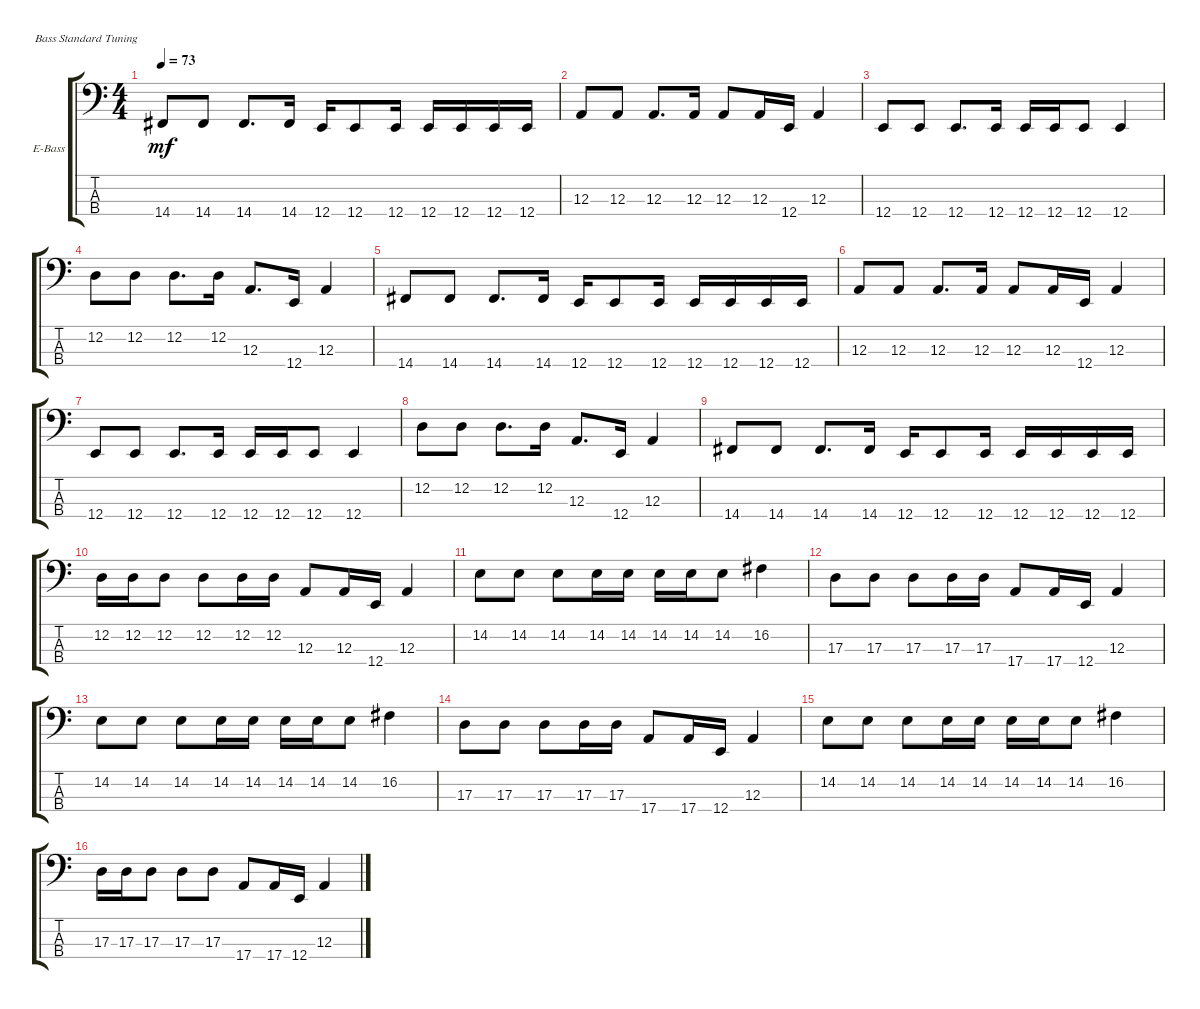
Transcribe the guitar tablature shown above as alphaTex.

\bracketExtendMode groupsimilarinstruments
\firstSystemTrackNameOrientation horizontal
\otherSystemsTrackNameOrientation horizontal
\track ("Bass Pick" "E-Bass") {instrument electricbassfinger}
\staff {score tabs}
\tuning (G2 D2 A1 E1)
\displaytranspose 0
\ts (4 4)
\tempo 73
\clef f4
\ks c
14.4.8{dy mf} 14.4.8 14.4.8{d} 14.4.16 12.4.16 12.4.8 12.4.16 12.4.16 12.4.16 12.4.16 12.4.16 |
12.3.8 12.3.8 12.3.8{d} 12.3.16 12.3.8 12.3.16 12.4.16 12.3.4 |
12.4.8 12.4.8 12.4.8{d} 12.4.16 12.4.16 12.4.16 12.4.8 12.4.4 |
12.2.8 12.2.8 12.2.8{d} 12.2.16 12.3.8{d} 12.4.16 12.3.4 |
14.4.8 14.4.8 14.4.8{d} 14.4.16 12.4.16 12.4.8 12.4.16 12.4.16 12.4.16 12.4.16 12.4.16 |
12.3.8 12.3.8 12.3.8{d} 12.3.16 12.3.8 12.3.16 12.4.16 12.3.4 |
12.4.8 12.4.8 12.4.8{d} 12.4.16 12.4.16 12.4.16 12.4.8 12.4.4 |
12.2.8 12.2.8 12.2.8{d} 12.2.16 12.3.8{d} 12.4.16 12.3.4 |
14.4.8 14.4.8 14.4.8{d} 14.4.16 12.4.16 12.4.8 12.4.16 12.4.16 12.4.16 12.4.16 12.4.16 |
12.2.16 12.2.16 12.2.8 12.2.8 12.2.16 12.2.16 12.3.8 12.3.16 12.4.16 12.3.4 |
14.2.8 14.2.8 14.2.8 14.2.16 14.2.16 14.2.16 14.2.16 14.2.8 16.2.4 |
17.3.8 17.3.8 17.3.8 17.3.16 17.3.16 17.4.8 17.4.16 12.4.16 12.3.4 |
14.2.8 14.2.8 14.2.8 14.2.16 14.2.16 14.2.16 14.2.16 14.2.8 16.2.4 |
17.3.8 17.3.8 17.3.8 17.3.16 17.3.16 17.4.8 17.4.16 12.4.16 12.3.4 |
14.2.8 14.2.8 14.2.8 14.2.16 14.2.16 14.2.16 14.2.16 14.2.8 16.2.4 |
17.3.16 17.3.16 17.3.8 17.3.8 17.3.8 17.4.8 17.4.16 12.4.16 12.3.4
